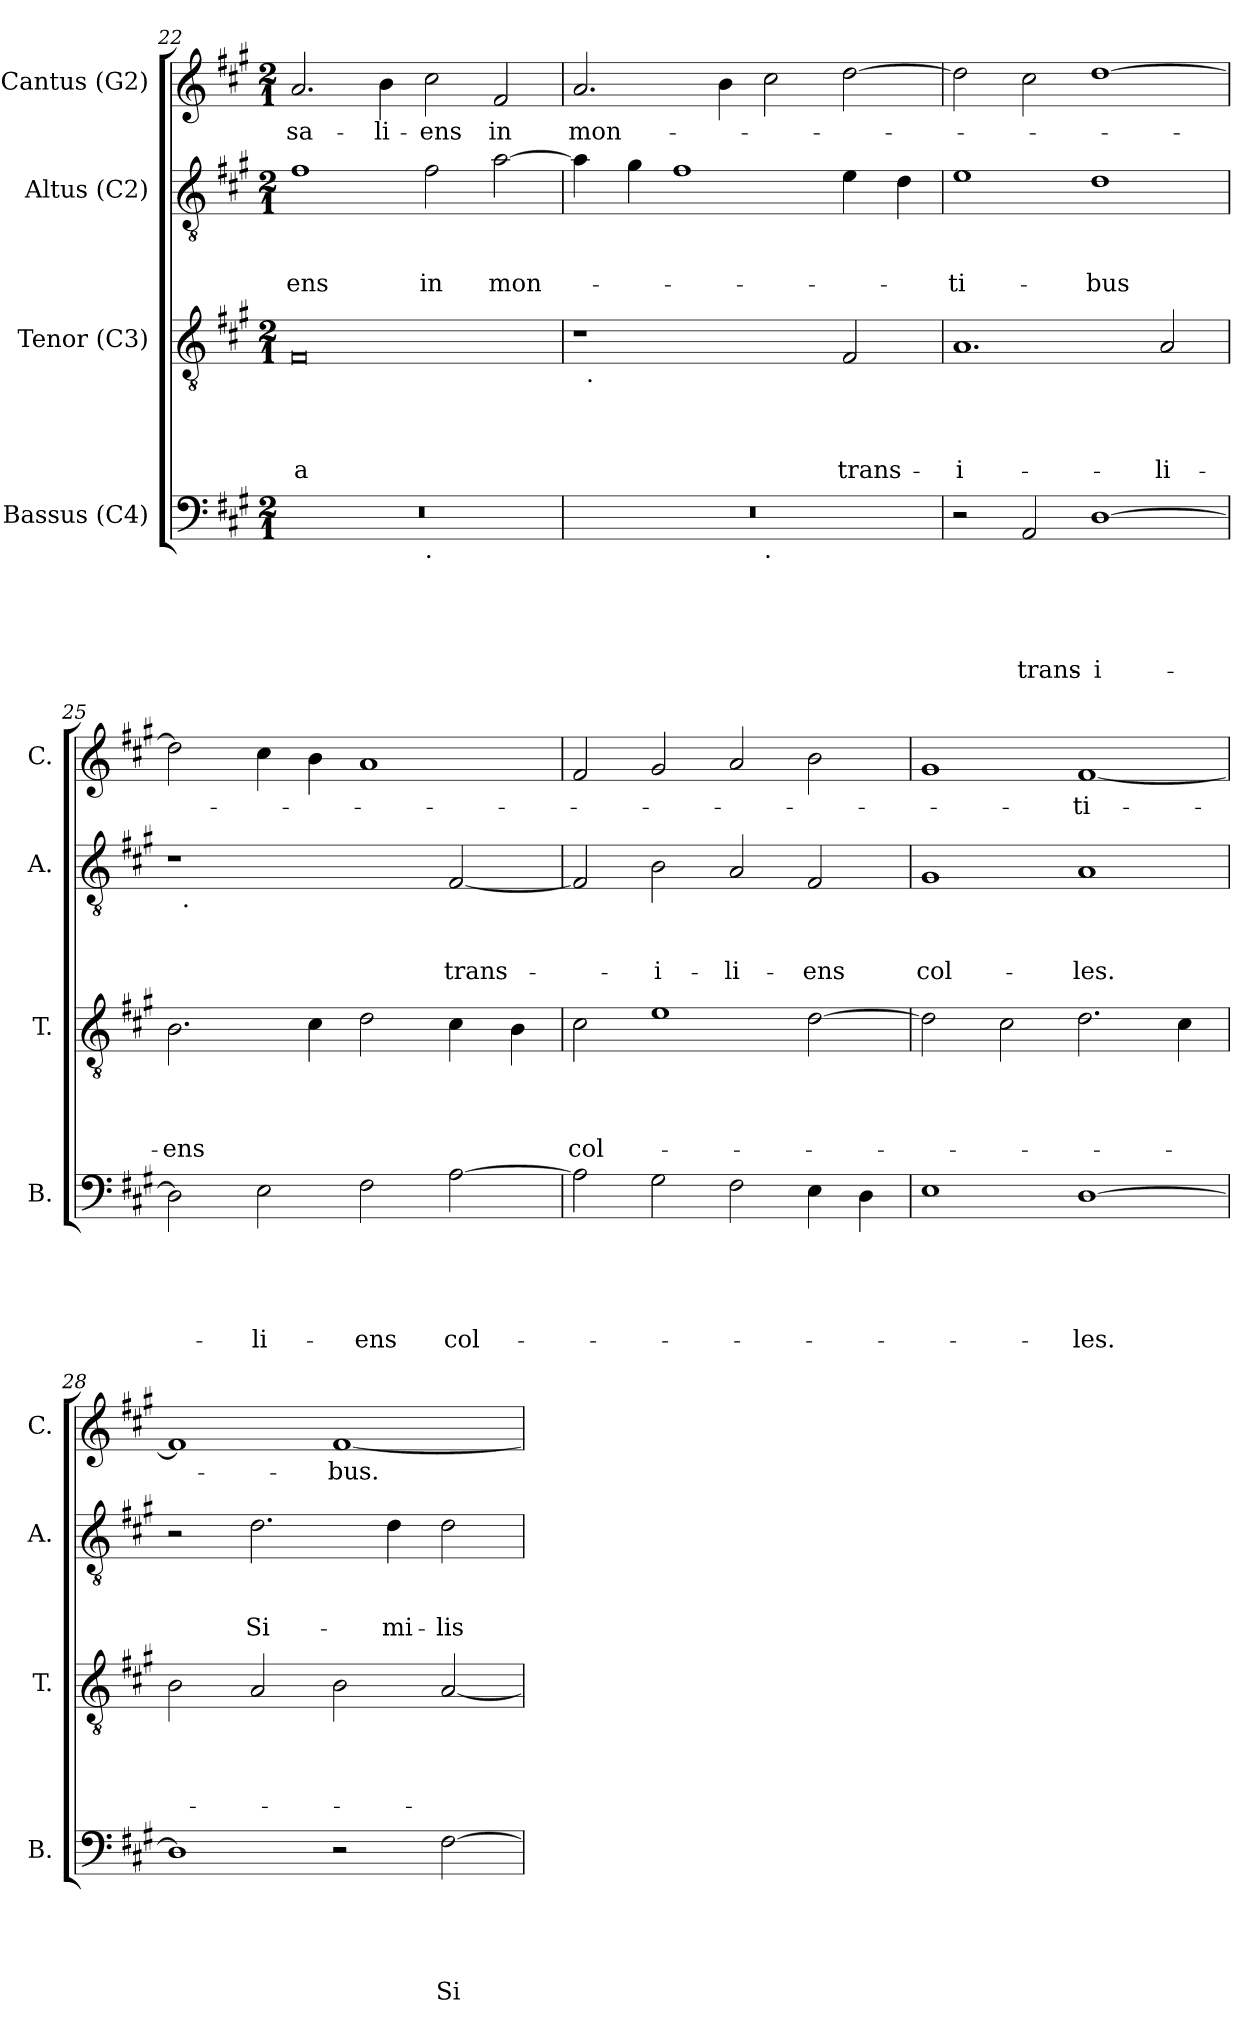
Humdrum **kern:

**kern	**text	**text	**text	**text	**text	**kern	**text	**text	**text	**text	**kern	**text	**text	**text	**kern	**text
*part4	*part4	*part4	*part4	*part4	*part4	*part3	*part3	*part3	*part3	*part3	*part2	*part2	*part2	*part2	*part1	*part1
*staff4	*staff4	*staff4	*staff4	*staff4	*staff4	*staff3	*staff3	*staff3	*staff3	*staff3	*staff2	*staff2	*staff2	*staff2	*staff1	*staff1
*I"Bassus (C4)	*	*	*	*	*	*I"Tenor (C3)	*	*	*	*	*I"Altus (C2)	*	*	*	*I"Cantus (G2)	*
*I'B.	*	*	*	*	*	*I'T.	*	*	*	*	*I'A.	*	*	*	*I'C.	*
*clefF4	*	*	*	*	*	*clefGv2	*	*	*	*	*clefGv2	*	*	*	*clefG2	*
*k[f#c#g#]	*	*	*	*	*	*k[f#c#g#]	*	*	*	*	*k[f#c#g#]	*	*	*	*k[f#c#g#]	*
*A:	*	*	*	*	*	*A:	*	*	*	*	*A:	*	*	*	*A:	*
*M2/1	*	*	*	*	*	*M2/1	*	*	*	*	*M2/1	*	*	*	*M2/1	*
=22	=22	=22	=22	=22	=22	=22	=22	=22	=22	=22	=22	=22	=22	=22	=22	=22
!	!	!	!	!	!	!	!	!	!	!LO:LY:b:rj	!	!	!	!LO:LY:b	!	!LO:LY:b
*^	*	*	*	*	*	*	*	*	*	*	*	*	*	*	*	*
0r	1ryy	.	.	.	.	.	0F#	.	.	.	-a	1f#	.	.	-ens	2.a/	sa-
!	!	!	!	!	!	!	!	!	!	!	!	!	!	!	!	!	!LO:LY:b
.	.	.	.	.	.	.	.	.	.	.	.	.	.	.	.	4b\	-li-
!	!LO:TX:b:t=.	!	!	!	!	!	!	!	!	!	!	!	!	!	!	!	!
!	!	!	!	!	!	!	!	!	!	!	!	!	!	!	!LO:LY:b	!	!LO:LY:b
.	1ryy	.	.	.	.	.	.	.	.	.	.	2f#\	.	.	in	2cc#\	-ens
!	!	!	!	!	!	!	!	!	!	!	!	!	!	!	!LO:LY:b	!	!LO:LY:b
.	.	.	.	.	.	.	.	.	.	.	.	[>2a\	.	.	mon-	2f#/	in
=23	=23	=23	=23	=23	=23	=23	=23	=23	=23	=23	=23	=23	=23	=23	=23	=23	=23
!	!	!	!	!	!	!	!	!	!	!	!	!	!	!	!	!	!LO:LY:b
*	*	*	*	*	*	*	*^	*	*	*	*	*	*	*	*	*	*
0r	1ryy	.	.	.	.	.	1r	32ryy	.	.	.	.	4a\]	.	.	.	2.a/	mon-
!	!	!	!	!	!	!	!	!LO:TX:b:t=.	!	!	!	!	!	!	!	!	!	!
.	.	.	.	.	.	.	.	1ryy	.	.	.	.	.	.	.	.	.	.
.	.	.	.	.	.	.	.	.	.	.	.	.	4g#\	.	.	.	.	.
.	.	.	.	.	.	.	.	.	.	.	.	.	1f#	.	.	.	.	.
.	.	.	.	.	.	.	.	.	.	.	.	.	.	.	.	.	4b\	.
!	!LO:TX:b:t=.	!	!	!	!	!	!	!	!	!	!	!	!	!	!	!	!	!
.	1ryy	.	.	.	.	.	2ryy	.	.	.	.	.	.	.	.	.	2cc#\	.
.	.	.	.	.	.	.	.	2ryy	.	.	.	.	.	.	.	.	.	.
!	!	!	!	!	!	!	!	!	!	!	!	!LO:LY:b	!	!	!	!	!	!
.	.	.	.	.	.	.	2F#/	.	.	.	.	trans-	4e\	.	.	.	[>2dd\	.
.	.	.	.	.	.	.	.	4...ryy	.	.	.	.	.	.	.	.	.	.
.	.	.	.	.	.	.	.	.	.	.	.	.	4d\	.	.	.	.	.
=24	=24	=24	=24	=24	=24	=24	=24	=24	=24	=24	=24	=24	=24	=24	=24	=24	=24	=24
!	!	!	!	!	!	!	!	!	!	!	!	!LO:LY:b:rj	!	!	!	!LO:LY:b	!	!
*v	*v	*	*	*	*	*	*	*	*	*	*	*	*	*	*	*	*	*
*	*	*	*	*	*	*v	*v	*	*	*	*	*	*	*	*	*	*
2r	.	.	.	.	.	1.A	.	.	.	-i-	1e	.	.	-ti-	2dd\]	.
!	!	!	!	!	!LO:LY:b	!	!	!	!	!	!	!	!	!	!	!
2AA/	.	.	.	.	trans-	.	.	.	.	.	.	.	.	.	2cc#\	.
!	!	!	!	!	!LO:LY:b:rj	!	!	!	!	!	!	!	!	!LO:LY:b	!	!
[>1D	.	.	.	.	-i-	.	.	.	.	.	1d	.	.	-bus	[>1dd	.
!	!	!	!	!	!	!	!	!	!	!LO:LY:b	!	!	!	!	!	!
.	.	.	.	.	.	2A/	.	.	.	-li-	.	.	.	.	.	.
=25	=25	=25	=25	=25	=25	=25	=25	=25	=25	=25	=25	=25	=25	=25	=25	=25
!	!	!	!	!	!	!	!	!	!	!LO:LY:b	!	!	!	!	!	!
*	*	*	*	*	*	*	*	*	*	*	*^	*	*	*	*	*
2D\]	.	.	.	.	.	2.B\	.	.	.	-ens	1r	32ryy	.	.	.	2dd\]	.
!	!	!	!	!	!	!	!	!	!	!	!	!LO:TX:b:t=.	!	!	!	!	!
.	.	.	.	.	.	.	.	.	.	.	.	1ryy	.	.	.	.	.
!	!	!	!	!	!LO:LY:b	!	!	!	!	!	!	!	!	!	!	!	!
2E\	.	.	.	.	-li-	.	.	.	.	.	.	.	.	.	.	4cc#\	.
.	.	.	.	.	.	4c#\	.	.	.	.	.	.	.	.	.	4b\	.
!	!	!	!	!	!LO:LY:b	!	!	!	!	!	!	!	!	!	!	!	!
2F#\	.	.	.	.	-ens	2d\	.	.	.	.	2ryy	.	.	.	.	1a	.
.	.	.	.	.	.	.	.	.	.	.	.	2ryy	.	.	.	.	.
!	!	!	!	!	!LO:LY:b	!	!	!	!	!	!	!	!	!	!LO:LY:b	!	!
[<2A\	.	.	.	.	col-	4c#\	.	.	.	.	[<2F#/	.	.	.	trans-	.	.
.	.	.	.	.	.	.	.	.	.	.	.	4...ryy	.	.	.	.	.
.	.	.	.	.	.	4B\	.	.	.	.	.	.	.	.	.	.	.
!!LO:LB:g=z
=26	=26	=26	=26	=26	=26	=26	=26	=26	=26	=26	=26	=26	=26	=26	=26	=26	=26
!	!	!	!	!	!	!	!	!	!	!LO:LY:b	!	!	!	!	!	!	!
*	*	*	*	*	*	*	*	*	*	*	*v	*v	*	*	*	*	*
2A\]	.	.	.	.	.	2c#\	.	.	.	col-	2F#/]	.	.	.	2f#/	.
!	!	!	!	!	!	!	!	!	!	!	!	!	!	!LO:LY:b	!	!
2G#\	.	.	.	.	.	1e	.	.	.	.	2B\	.	.	-i-	2g#/	.
!	!	!	!	!	!	!	!	!	!	!	!	!	!	!LO:LY:b	!	!
2F#\	.	.	.	.	.	.	.	.	.	.	2A/	.	.	-li-	2a/	.
!	!	!	!	!	!	!	!	!	!	!	!	!	!	!LO:LY:b	!	!
4E\	.	.	.	.	.	[>2d\	.	.	.	.	2F#/	.	.	-ens	2b\	.
4D\	.	.	.	.	.	.	.	.	.	.	.	.	.	.	.	.
=27	=27	=27	=27	=27	=27	=27	=27	=27	=27	=27	=27	=27	=27	=27	=27	=27
!	!	!	!	!	!	!	!	!	!	!	!	!	!	!LO:LY:b	!	!
1E	.	.	.	.	.	2d\]	.	.	.	.	1G#	.	.	col-	1g#	.
.	.	.	.	.	.	2c#\	.	.	.	.	.	.	.	.	.	.
!	!	!	!	!	!LO:LY:b	!	!	!	!	!	!	!	!	!LO:LY:b	!	!LO:LY:b
[>1D	.	.	.	.	-les.	2.d\	.	.	.	.	1A	.	.	-les.	[<1f#	-ti-
.	.	.	.	.	.	4c#\	.	.	.	.	.	.	.	.	.	.
=28	=28	=28	=28	=28	=28	=28	=28	=28	=28	=28	=28	=28	=28	=28	=28	=28
1D]	.	.	.	.	.	2B\	.	.	.	.	2r	.	.	.	1f#]	.
!	!	!	!	!	!	!	!	!	!	!	!	!	!	!LO:LY:b	!	!
.	.	.	.	.	.	2A/	.	.	.	.	2.d\	.	.	Si-	.	.
!	!	!	!	!	!	!	!	!	!	!	!	!	!	!	!	!LO:LY:b
2r	.	.	.	.	.	2B\	.	.	.	.	.	.	.	.	[<1f#	-bus.
!	!	!	!	!	!	!	!	!	!	!	!	!	!	!LO:LY:b	!	!
.	.	.	.	.	.	.	.	.	.	.	4d\	.	.	-mi-	.	.
!	!	!	!	!	!LO:LY:b	!	!	!	!	!	!	!	!	!LO:LY:b:rj	!	!
[>2F#\	.	.	.	.	Si-	[<2A/	.	.	.	.	2d\	.	.	-lis	.	.
=	=	=	=	=	=	=	=	=	=	=	=	=	=	=	=	=
*-	*-	*-	*-	*-	*-	*-	*-	*-	*-	*-	*-	*-	*-	*-	*-	*-
